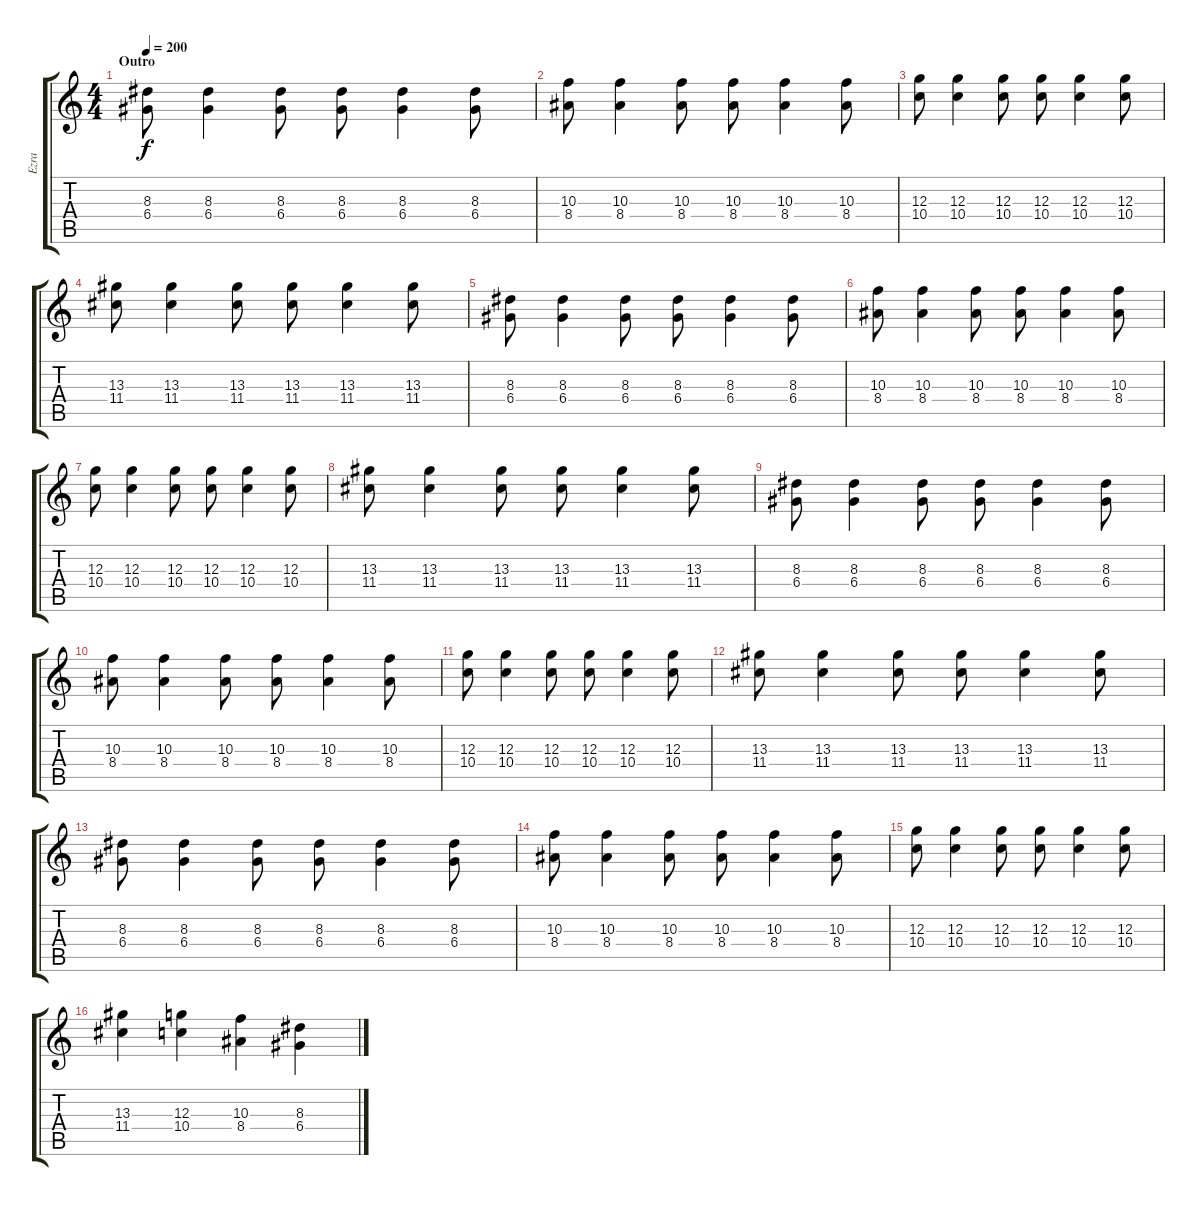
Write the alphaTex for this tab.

\track ("Ezra" "Ezra") {instrument distortionguitar}
\staff {score tabs}
\tuning (E4 B3 G3 D3 A2 E2) {hide}
\ts (4 4)
\section ("" "Outro")
\tempo 200
\clef g2
\ks c
(8.3 6.4).8{dy f} (8.3 6.4).4 (8.3 6.4).8 (8.3 6.4).8 (8.3 6.4).4 (8.3 6.4).8 |
(10.3 8.4).8 (10.3 8.4).4 (10.3 8.4).8 (10.3 8.4).8 (10.3 8.4).4 (10.3 8.4).8 |
(12.3 10.4).8 (12.3 10.4).4 (12.3 10.4).8 (12.3 10.4).8 (12.3 10.4).4 (12.3 10.4).8 |
(13.3 11.4).8 (13.3 11.4).4 (13.3 11.4).8 (13.3 11.4).8 (13.3 11.4).4 (13.3 11.4).8 |
(8.3 6.4).8 (8.3 6.4).4 (8.3 6.4).8 (8.3 6.4).8 (8.3 6.4).4 (8.3 6.4).8 |
(10.3 8.4).8 (10.3 8.4).4 (10.3 8.4).8 (10.3 8.4).8 (10.3 8.4).4 (10.3 8.4).8 |
(12.3 10.4).8 (12.3 10.4).4 (12.3 10.4).8 (12.3 10.4).8 (12.3 10.4).4 (12.3 10.4).8 |
(13.3 11.4).8 (13.3 11.4).4 (13.3 11.4).8 (13.3 11.4).8 (13.3 11.4).4 (13.3 11.4).8 |
(8.3 6.4).8 (8.3 6.4).4 (8.3 6.4).8 (8.3 6.4).8 (8.3 6.4).4 (8.3 6.4).8 |
(10.3 8.4).8 (10.3 8.4).4 (10.3 8.4).8 (10.3 8.4).8 (10.3 8.4).4 (10.3 8.4).8 |
(12.3 10.4).8 (12.3 10.4).4 (12.3 10.4).8 (12.3 10.4).8 (12.3 10.4).4 (12.3 10.4).8 |
(13.3 11.4).8 (13.3 11.4).4 (13.3 11.4).8 (13.3 11.4).8 (13.3 11.4).4 (13.3 11.4).8 |
(8.3 6.4).8 (8.3 6.4).4 (8.3 6.4).8 (8.3 6.4).8 (8.3 6.4).4 (8.3 6.4).8 |
(10.3 8.4).8 (10.3 8.4).4 (10.3 8.4).8 (10.3 8.4).8 (10.3 8.4).4 (10.3 8.4).8 |
(12.3 10.4).8 (12.3 10.4).4 (12.3 10.4).8 (12.3 10.4).8 (12.3 10.4).4 (12.3 10.4).8 |
(13.3 11.4).4 (12.3 10.4).4 (10.3 8.4).4 (8.3 6.4).4
